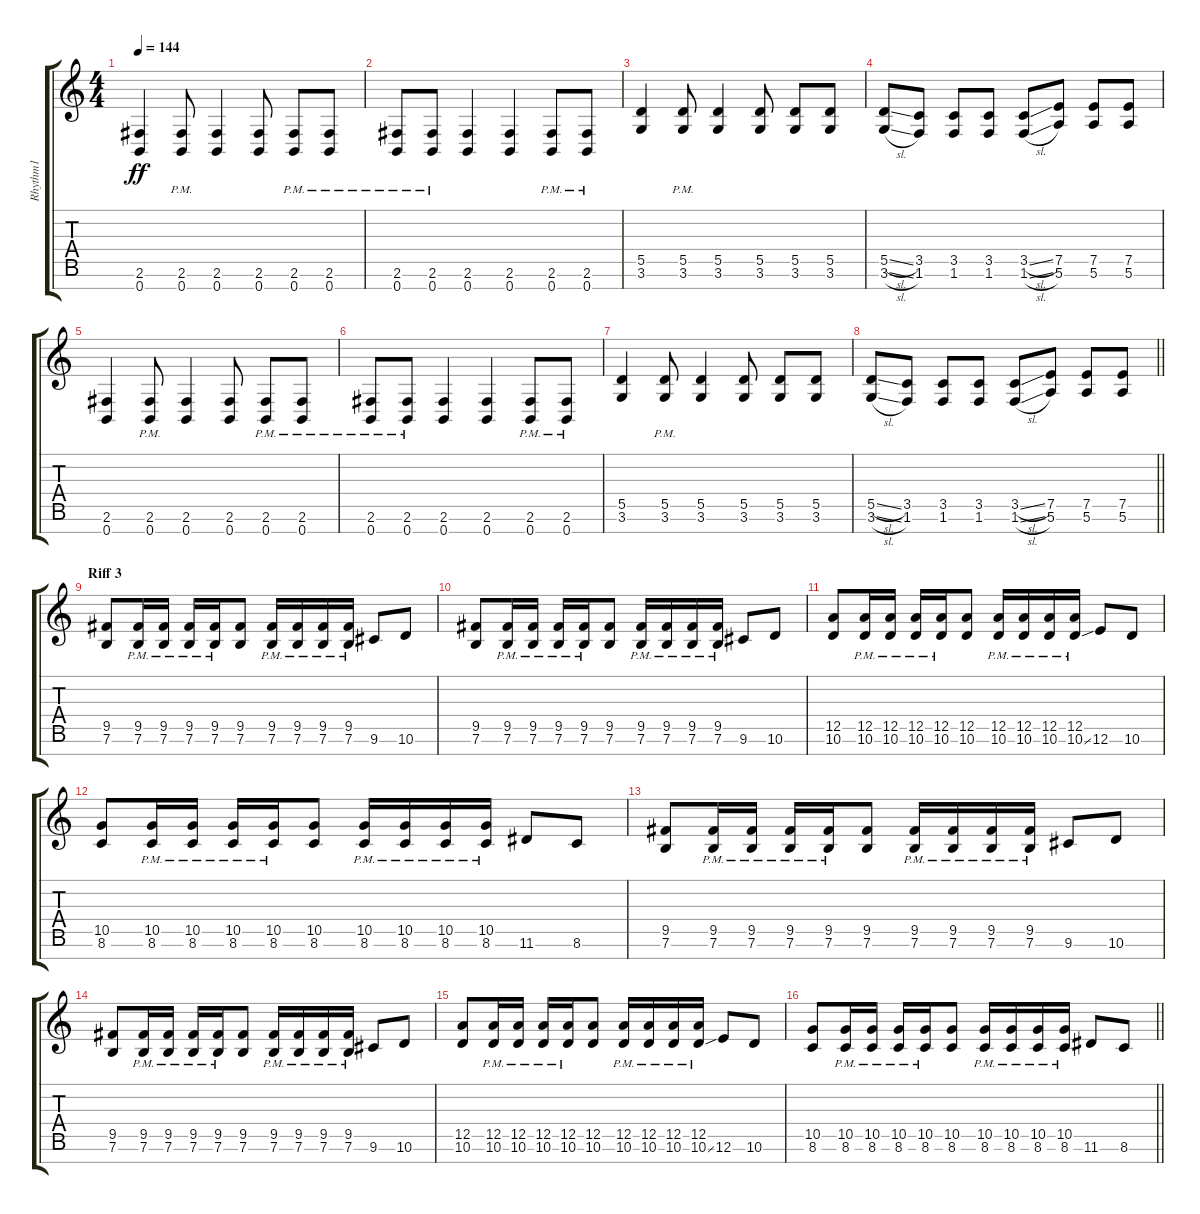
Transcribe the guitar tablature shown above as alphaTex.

\track ("Rhythm1" "Rhythm1") {instrument distortionguitar}
\staff {score tabs}
\tuning (E4 B3 G3 D3 A2 E2 B1) {hide}
\ts (4 4)
\tempo 144
\clef g2
\ks c
(2.6 0.7).4{dy ff} (2.6{pm} 0.7{pm}).8 (2.6 0.7).4 (2.6 0.7).8 (2.6{pm} 0.7{pm}).8 (2.6{pm} 0.7{pm}).8 |
(2.6{pm} 0.7{pm}).8 (2.6{pm} 0.7{pm}).8 (2.6 0.7).4 (2.6 0.7).4 (2.6{pm} 0.7{pm}).8 (2.6{pm} 0.7{pm}).8 |
(5.5 3.6).4 (5.5{pm} 3.6{pm}).8 (5.5 3.6).4 (5.5 3.6).8 (5.5 3.6).8 (5.5 3.6).8 |
(5.5{sl} 3.6{sl}).8 (3.5 1.6).8 (3.5 1.6).8 (3.5 1.6).8 (3.5{sl} 1.6{sl}).8 (7.5 5.6).8 (7.5 5.6).8 (7.5 5.6).8 |
(2.6 0.7).4 (2.6{pm} 0.7{pm}).8 (2.6 0.7).4 (2.6 0.7).8 (2.6{pm} 0.7{pm}).8 (2.6{pm} 0.7{pm}).8 |
(2.6{pm} 0.7{pm}).8 (2.6{pm} 0.7{pm}).8 (2.6 0.7).4 (2.6 0.7).4 (2.6{pm} 0.7{pm}).8 (2.6{pm} 0.7{pm}).8 |
(5.5 3.6).4 (5.5{pm} 3.6{pm}).8 (5.5 3.6).4 (5.5 3.6).8 (5.5 3.6).8 (5.5 3.6).8 |
\barLineRight lightlight
(5.5{sl} 3.6{sl}).8 (3.5 1.6).8 (3.5 1.6).8 (3.5 1.6).8 (3.5{sl} 1.6{sl}).8 (7.5 5.6).8 (7.5 5.6).8 (7.5 5.6).8 |
\section ("" "Riff 3")
(9.5 7.6).8 (9.5{pm} 7.6{pm}).16 (9.5{pm} 7.6{pm}).16 (9.5{pm} 7.6{pm}).16 (9.5{pm} 7.6{pm}).16 (9.5 7.6).8 (9.5{pm} 7.6{pm}).16 (9.5{pm} 7.6{pm}).16 (9.5{pm} 7.6{pm}).16 (9.5{pm} 7.6{pm}).16 9.6.8 10.6.8 |
(9.5 7.6).8 (9.5{pm} 7.6{pm}).16 (9.5{pm} 7.6{pm}).16 (9.5{pm} 7.6{pm}).16 (9.5{pm} 7.6{pm}).16 (9.5 7.6).8 (9.5{pm} 7.6{pm}).16 (9.5{pm} 7.6{pm}).16 (9.5{pm} 7.6{pm}).16 (9.5{pm} 7.6{pm}).16 9.6.8 10.6.8 |
(12.5 10.6).8 (12.5{pm} 10.6{pm}).16 (12.5{pm} 10.6{pm}).16 (12.5{pm} 10.6{pm}).16 (12.5{pm} 10.6{pm}).16 (12.5 10.6).8 (12.5{pm} 10.6{pm}).16 (12.5{pm} 10.6{pm}).16 (12.5{pm} 10.6{pm}).16 (12.5{pm} 10.6{ss pm}).16 12.6.8 10.6.8 |
(10.5 8.6).8 (10.5{pm} 8.6{pm}).16 (10.5{pm} 8.6{pm}).16 (10.5{pm} 8.6{pm}).16 (10.5{pm} 8.6{pm}).16 (10.5 8.6).8 (10.5{pm} 8.6{pm}).16 (10.5{pm} 8.6{pm}).16 (10.5{pm} 8.6{pm}).16 (10.5{pm} 8.6{pm}).16 11.6.8 8.6.8 |
(9.5 7.6).8 (9.5{pm} 7.6{pm}).16 (9.5{pm} 7.6{pm}).16 (9.5{pm} 7.6{pm}).16 (9.5{pm} 7.6{pm}).16 (9.5 7.6).8 (9.5{pm} 7.6{pm}).16 (9.5{pm} 7.6{pm}).16 (9.5{pm} 7.6{pm}).16 (9.5{pm} 7.6{pm}).16 9.6.8 10.6.8 |
(9.5 7.6).8 (9.5{pm} 7.6{pm}).16 (9.5{pm} 7.6{pm}).16 (9.5{pm} 7.6{pm}).16 (9.5{pm} 7.6{pm}).16 (9.5 7.6).8 (9.5{pm} 7.6{pm}).16 (9.5{pm} 7.6{pm}).16 (9.5{pm} 7.6{pm}).16 (9.5{pm} 7.6{pm}).16 9.6.8 10.6.8 |
(12.5 10.6).8 (12.5{pm} 10.6{pm}).16 (12.5{pm} 10.6{pm}).16 (12.5{pm} 10.6{pm}).16 (12.5{pm} 10.6{pm}).16 (12.5 10.6).8 (12.5{pm} 10.6{pm}).16 (12.5{pm} 10.6{pm}).16 (12.5{pm} 10.6{pm}).16 (12.5{pm} 10.6{ss pm}).16 12.6.8 10.6.8 |
\barLineRight lightlight
(10.5 8.6).8 (10.5{pm} 8.6{pm}).16 (10.5{pm} 8.6{pm}).16 (10.5{pm} 8.6{pm}).16 (10.5{pm} 8.6{pm}).16 (10.5 8.6).8 (10.5{pm} 8.6{pm}).16 (10.5{pm} 8.6{pm}).16 (10.5{pm} 8.6{pm}).16 (10.5{pm} 8.6{pm}).16 11.6.8 8.6.8
